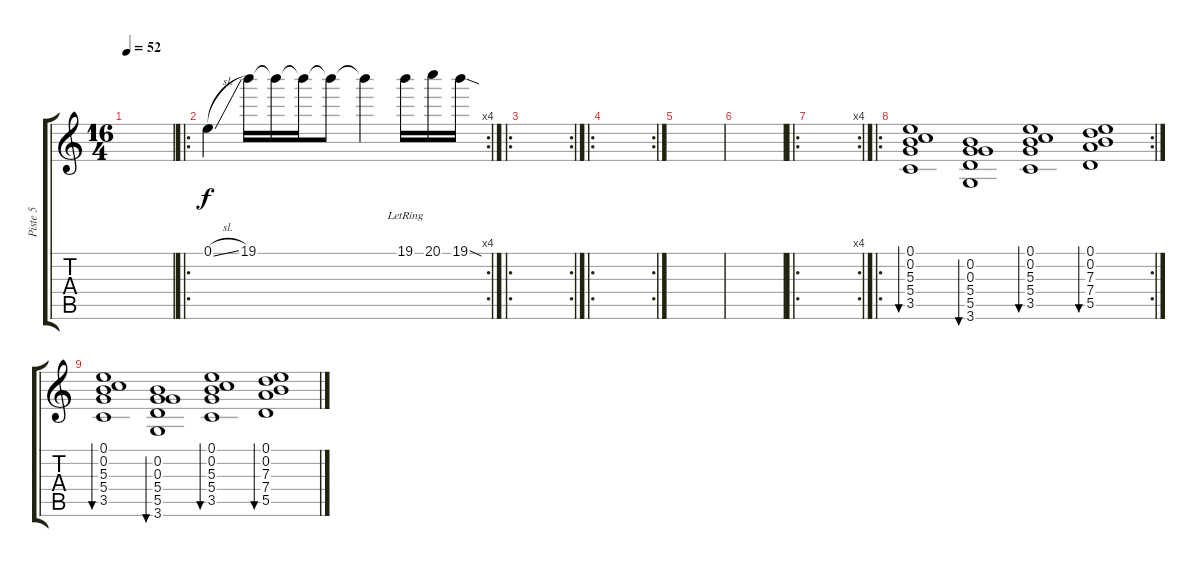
\track ("Piste 5" "Piste 5") {instrument electricguitarjazz}
\staff {score tabs}
\tuning (E4 B3 G3 D3 A2 E2) {hide}
\ts (16 4)
\tempo 52
\clef g2
\ks c
|
\ro
\rc 4
0.1{sl}.4 19.1.16 19.1{t}.16 19.1{t}.16 19.1{t}.8 19.1{t}.4 19.1{lr}.16 20.1{lr}.16 19.1{sod}.16 |
\ro
\rc 2
|
\ro
\rc 2
|
|
|
\ro
\rc 4
|
\ro
\rc 2
(0.1 0.2 5.3 5.4 3.5).1{bu 120} (0.2 0.3 5.4 5.5 3.6).1{bu 120} (0.1 0.2 5.3 5.4 3.5).1{bu 120} (0.1 0.2 7.3 7.4 5.5).1{bu 120} |
(0.1 0.2 5.3 5.4 3.5).1{bu 120} (0.2 0.3 5.4 5.5 3.6).1{bu 120} (0.1 0.2 5.3 5.4 3.5).1{bu 120} (0.1 0.2 7.3 7.4 5.5).1{bu 120}
